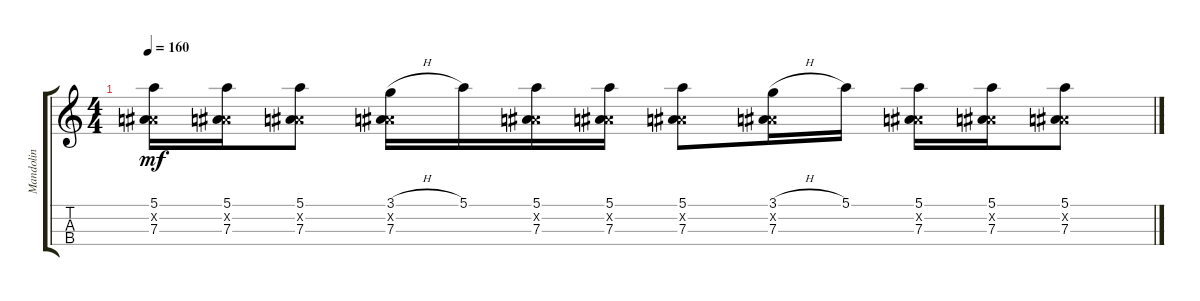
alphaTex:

\track ("Mandolin" "Mandolin") {instrument banjo}
\staff {score tabs}
\tuning (E4 A3 D3 G2) {hide}
\displaytranspose 12
\ts (4 4)
\tempo 160
\clef g2
\ks c
(5.1 1.2{x} 7.3).16{dy mf} (5.1 1.2{x} 7.3).16 (5.1 1.2{x} 7.3).8 (3.1{h} 1.2{x} 7.3).16 5.1.16 (5.1 1.2{x} 7.3).16 (5.1 1.2{x} 7.3).16 (5.1 1.2{x} 7.3).8 (3.1{h} 1.2{x} 7.3).16 5.1.16 (5.1 1.2{x} 7.3).16 (5.1 1.2{x} 7.3).16 (5.1 1.2{x} 7.3).8
